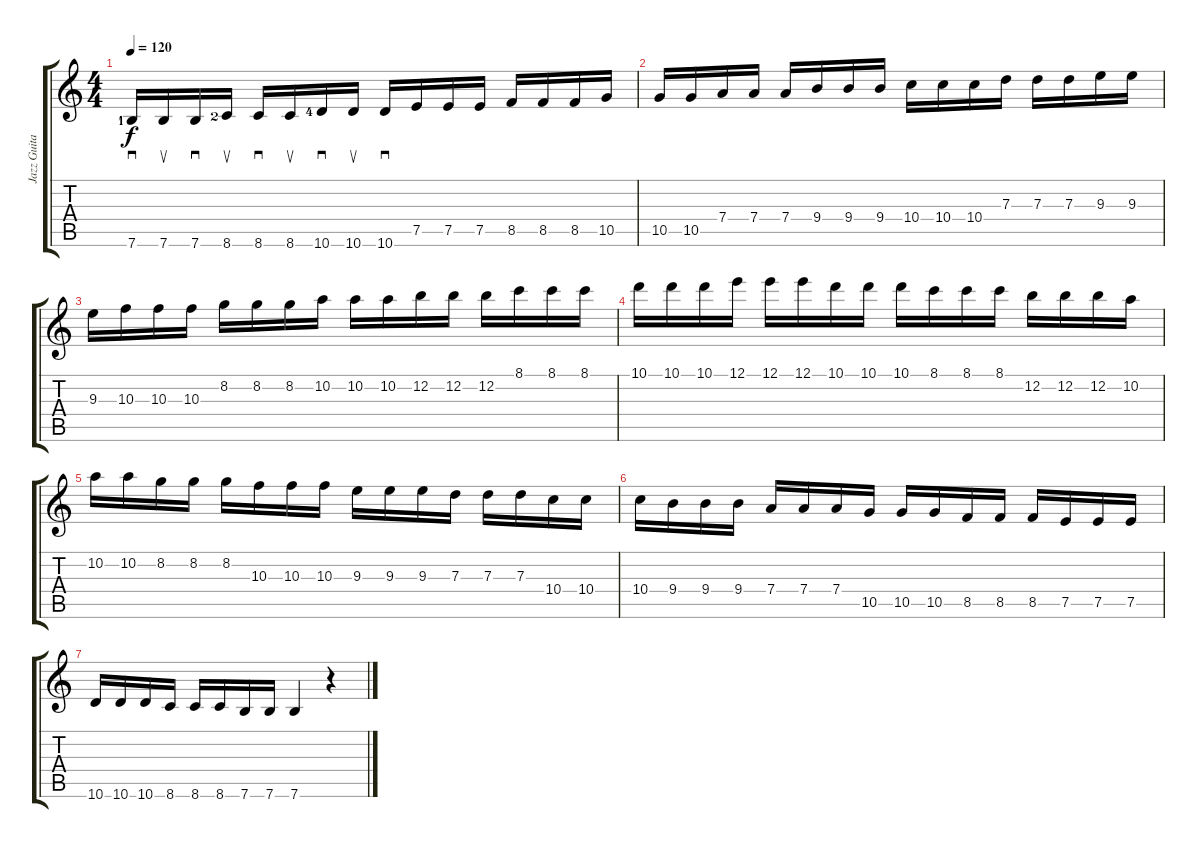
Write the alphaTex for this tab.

\track ("Jazz Guitar" "Jazz Guita") {instrument electricguitarjazz}
\staff {score tabs}
\tuning (E4 B3 G3 D3 A2 E2) {hide}
\ts (4 4)
\tempo 120
\clef g2
\ks c
7.6{lf 2}.16{sd dy f instrument electricguitarjazz} 7.6.16{su} 7.6.16{sd} 8.6{lf 3}.16{su} 8.6.16{sd} 8.6.16{su} 10.6{lf 5}.16{sd} 10.6.16{su} 10.6.16{sd} 7.5.16 7.5.16 7.5.16 8.5.16 8.5.16 8.5.16 10.5.16 |
10.5.16 10.5.16 7.4.16 7.4.16 7.4.16 9.4.16 9.4.16 9.4.16 10.4.16 10.4.16 10.4.16 7.3.16 7.3.16 7.3.16 9.3.16 9.3.16 |
9.3.16 10.3.16 10.3.16 10.3.16 8.2.16 8.2.16 8.2.16 10.2.16 10.2.16 10.2.16 12.2.16 12.2.16 12.2.16 8.1.16 8.1.16 8.1.16 |
10.1.16 10.1.16 10.1.16 12.1.16 12.1.16 12.1.16 10.1.16 10.1.16 10.1.16 8.1.16 8.1.16 8.1.16 12.2.16 12.2.16 12.2.16 10.2.16 |
10.2.16 10.2.16 8.2.16 8.2.16 8.2.16 10.3.16 10.3.16 10.3.16 9.3.16 9.3.16 9.3.16 7.3.16 7.3.16 7.3.16 10.4.16 10.4.16 |
10.4.16 9.4.16 9.4.16 9.4.16 7.4.16 7.4.16 7.4.16 10.5.16 10.5.16 10.5.16 8.5.16 8.5.16 8.5.16 7.5.16 7.5.16 7.5.16 |
10.6.16 10.6.16 10.6.16 8.6.16 8.6.16 8.6.16 7.6.16 7.6.16 7.6.4 r.4
